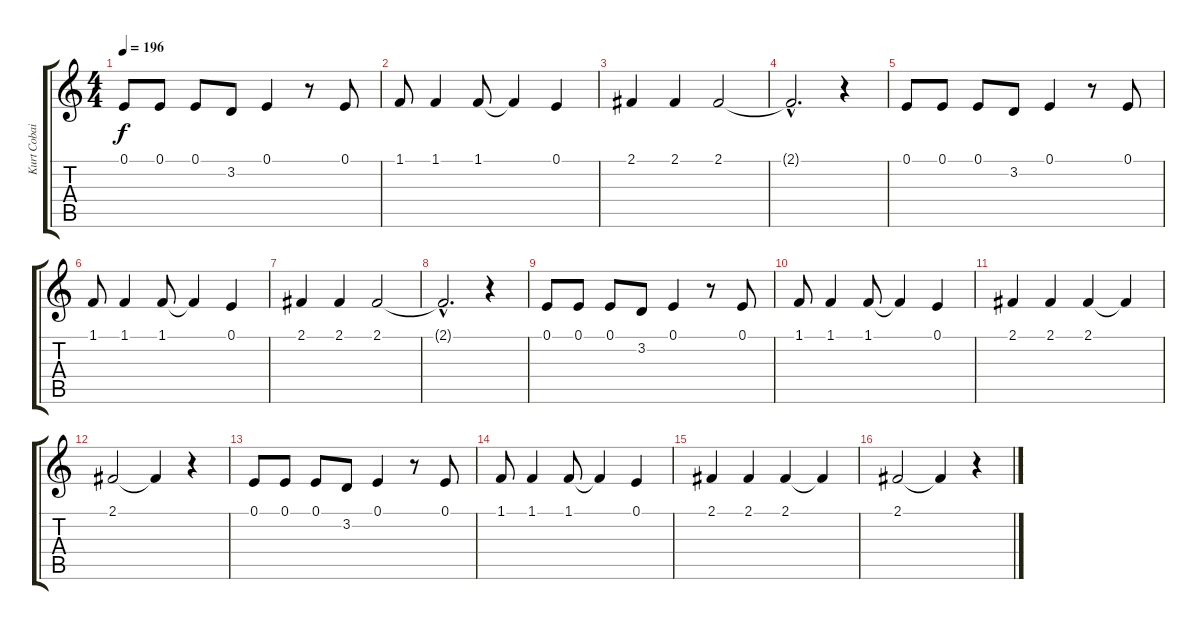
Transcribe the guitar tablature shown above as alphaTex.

\track ("Kurt Cobain (Voice)" "Kurt Cobai") {instrument tenorsax}
\staff {score tabs}
\tuning (E4 B3 G3 D3 A2 E2) {hide}
\ts (4 4)
\tempo 196
\clef g2
\ks c
0.1.8{dy f} 0.1.8 0.1.8 3.2.8 0.1.4 r.8 0.1.8 |
1.1.8 1.1.4 1.1.8 1.1{t}.4 0.1.4 |
2.1.4 2.1.4 2.1.2 |
2.1{hac t}.2{d} r.4 |
0.1.8 0.1.8 0.1.8 3.2.8 0.1.4 r.8 0.1.8 |
1.1.8 1.1.4 1.1.8 1.1{t}.4 0.1.4 |
2.1.4 2.1.4 2.1.2 |
2.1{hac t}.2{d} r.4 |
0.1.8 0.1.8 0.1.8 3.2.8 0.1.4 r.8 0.1.8 |
1.1.8 1.1.4 1.1.8 1.1{t}.4 0.1.4 |
2.1.4 2.1.4 2.1.4 2.1{t}.4 |
2.1.2 2.1{t}.4 r.4 |
0.1.8 0.1.8 0.1.8 3.2.8 0.1.4 r.8 0.1.8 |
1.1.8 1.1.4 1.1.8 1.1{t}.4 0.1.4 |
2.1.4 2.1.4 2.1.4 2.1{t}.4 |
2.1.2 2.1{t}.4 r.4
